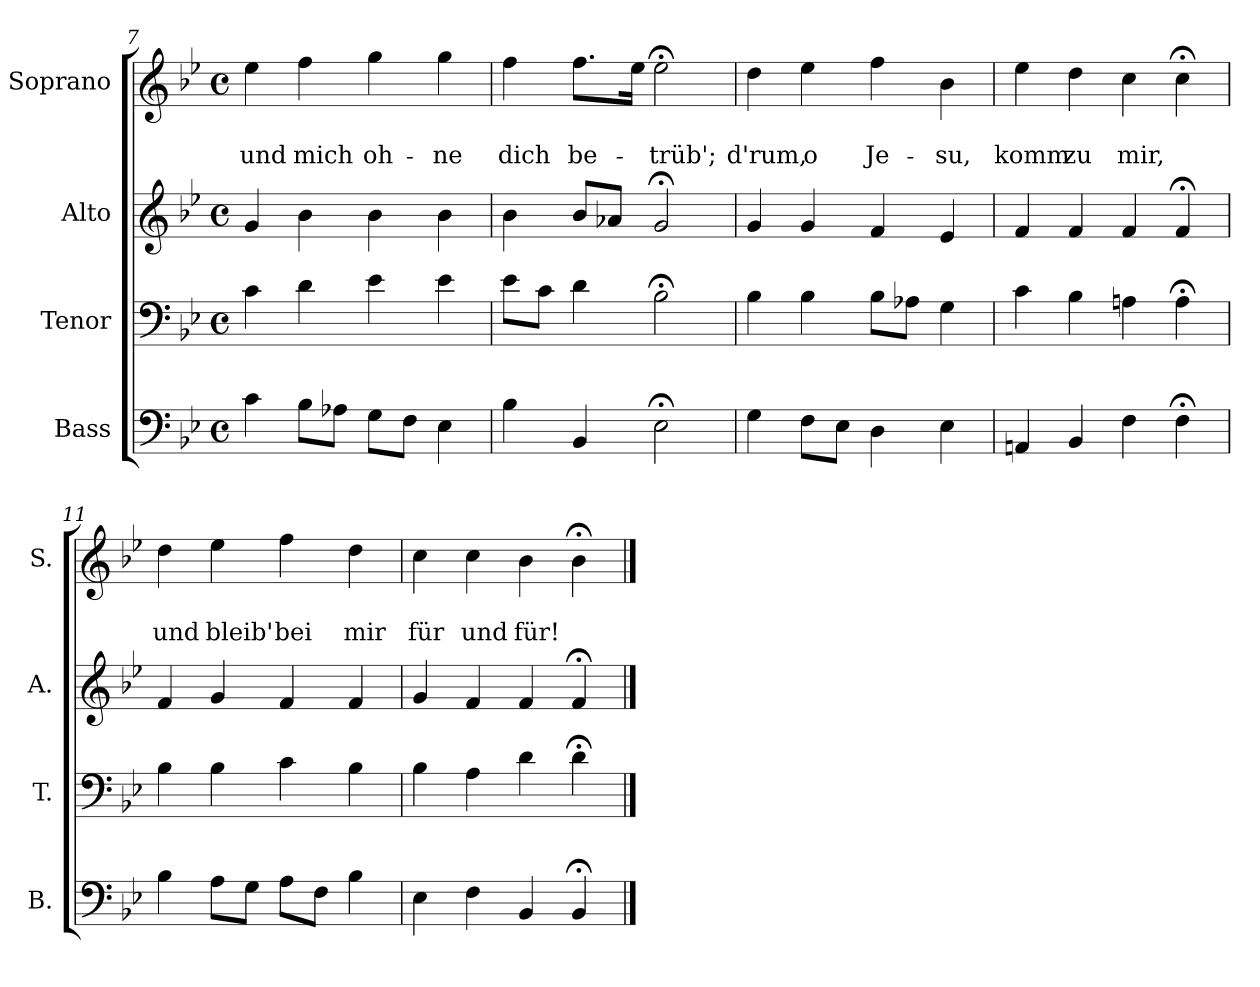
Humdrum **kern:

**kern	**kern	**kern	**kern	**text	**text
*part4	*part3	*part2	*part1	*part1	*part1
*staff4	*staff3	*staff2	*staff1	*staff1	*staff1
*I"Bass	*I"Tenor	*I"Alto	*I"Soprano	*	*
*I'B.	*I'T.	*I'A.	*I'S.	*	*
*clefF4	*clefF4	*clefG2	*clefG2	*	*
*k[b-e-]	*k[b-e-]	*k[b-e-]	*k[b-e-]	*	*
*B-:	*B-:	*B-:	*B-:	*	*
*M4/4	*M4/4	*M4/4	*M4/4	*	*
*met(c)	*met(c)	*met(c)	*met(c)	*	*
=7	=7	=7	=7	=7	=7
4c\	4c\	4g/	4ee-\	.	und
8B-\L	4d\	4b-\	4ff\	.	mich
8A-X\J	.	.	.	.	.
8G\L	4e-\	4b-\	4gg\	.	oh-
8F\J	.	.	.	.	.
4E-\	4e-\	4b-\	4gg\	.	-ne
=8	=8	=8	=8	=8	=8
4B-\	8e-\L	4b-\	4ff\	.	dich
.	8c\J	.	.	.	.
4BB-/	4d\	8b-/L	8.ff\L	.	be-
.	.	8a-X/J	.	.	.
.	.	.	16ee-\Jk	.	.
2E-;<\	2B-;<\	2g;</	2ee-;<\	.	-trüb';
!!LO:PB:g=z
=9	=9	=9	=9	=9	=9
4G\	4B-\	4g/	4dd\	.	d'rum,
8F\L	4B-\	4g/	4ee-\	.	o
8E-\J	.	.	.	.	.
4D\	8B-\L	4f/	4ff\	.	Je-
.	8A-X\J	.	.	.	.
4E-\	4G\	4e-/	4b-\	.	-su,
=10	=10	=10	=10	=10	=10
4AAn/	4c\	4f/	4ee-\	.	komm
4BB-/	4B-\	4f/	4dd\	.	zu
4F\	4An\	4f/	4cc\	.	mir,
4F;<\	4A;<\	4f;</	4cc;<\	.	.
=11	=11	=11	=11	=11	=11
4B-\	4B-\	4f/	4dd\	.	und
8A\L	4B-\	4g/	4ee-\	.	bleib'
8G\J	.	.	.	.	.
8A\L	4c\	4f/	4ff\	.	bei
8F\J	.	.	.	.	.
4B-\	4B-\	4f/	4dd\	.	mir
=12	=12	=12	=12	=12	=12
4E-\	4B-\	4g/	4cc\	.	für
4F\	4A\	4f/	4cc\	.	und
4BB-/	4d\	4f/	4b-\	.	für!
4BB-;</	4d;<\	4f;</	4b-;<\	.	.
==	==	==	==	==	==
*-	*-	*-	*-	*-	*-
